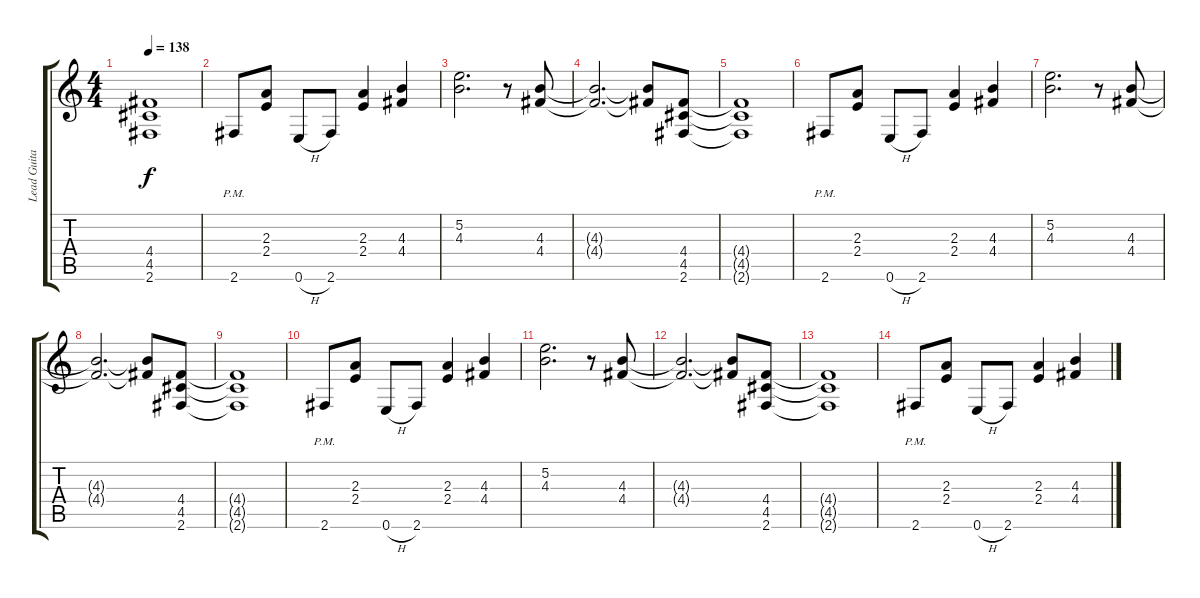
\track ("Lead Guitar (Glenn Tipton)" "Lead Guita") {instrument distortionguitar}
\staff {score tabs}
\tuning (E4 B3 G3 D3 A2 E2) {hide}
\ts (4 4)
\tempo 138
\clef g2
\ks c
(4.4{t} 4.5{t} 2.6{t}).1{dy f} |
2.6{pm}.8 (2.3 2.4).8 0.6{h}.8 2.6.8 (2.3 2.4).4 (4.3 4.4).4 |
(5.2 4.3).2{d} r.8 (4.3 4.4).8{volume 5} |
(4.3{t} 4.4{t}).2{d} (4.3{t} 4.4{t}).8 (4.4 4.5 2.6).8 |
(4.4{t} 4.5{t} 2.6{t}).1 |
2.6{pm}.8 (2.3 2.4).8 0.6{h}.8 2.6.8 (2.3 2.4).4 (4.3 4.4).4 |
(5.2 4.3).2{d} r.8 (4.3 4.4).8 |
(4.3{t} 4.4{t}).2{d volume 0} (4.3{t} 4.4{t}).8 (4.4 4.5 2.6).8 |
(4.4{t} 4.5{t} 2.6{t}).1 |
2.6{pm}.8 (2.3 2.4).8 0.6{h}.8 2.6.8 (2.3 2.4).4 (4.3 4.4).4 |
(5.2 4.3).2{d} r.8 (4.3 4.4).8 |
(4.3{t} 4.4{t}).2{d} (4.3{t} 4.4{t}).8 (4.4 4.5 2.6).8 |
(4.4{t} 4.5{t} 2.6{t}).1 |
2.6{pm}.8 (2.3 2.4).8 0.6{h}.8 2.6.8 (2.3 2.4).4 (4.3 4.4).4
